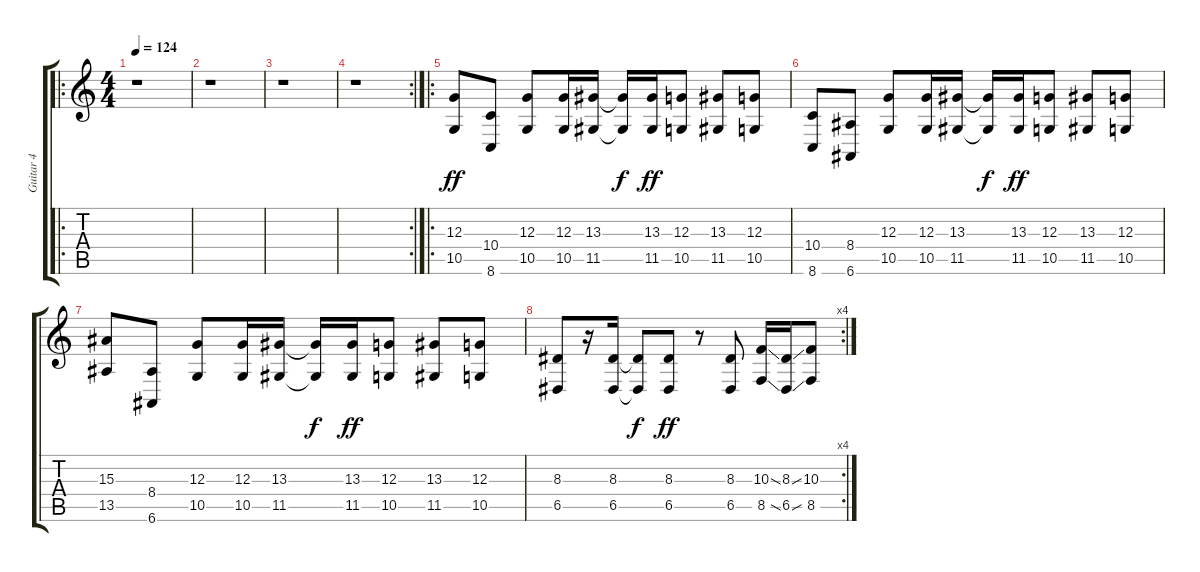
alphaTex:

\track ("Guitar 4" "Guitar 4") {instrument brasssection}
\staff {score tabs}
\tuning (E4 B3 G3 D3 A2 E2) {hide}
\ro
\ts (4 4)
\tempo 124
\clef g2
\ks c
r.1{dy ff} |
r.1 |
r.1 |
\rc 2
r.1 |
\ro
(12.3 10.5).8 (10.4 8.6).8 (12.3 10.5).8 (12.3 10.5).16 (13.3 11.5).16 (13.3{t} 11.5{t}).16{dy f} (13.3 11.5).16{dy ff} (12.3 10.5).8 (13.3 11.5).8 (12.3 10.5).8 |
(10.4 8.6).8 (8.4 6.6).8 (12.3 10.5).8 (12.3 10.5).16 (13.3 11.5).16 (13.3{t} 11.5{t}).16{dy f} (13.3 11.5).16{dy ff} (12.3 10.5).8 (13.3 11.5).8 (12.3 10.5).8 |
(15.3 13.5).8 (8.4 6.6).8 (12.3 10.5).8 (12.3 10.5).16 (13.3 11.5).16 (13.3{t} 11.5{t}).16{dy f} (13.3 11.5).16{dy ff} (12.3 10.5).8 (13.3 11.5).8 (12.3 10.5).8 |
\rc 4
(8.3 6.5).8 r.16 (8.3 6.5).16 (8.3{t} 6.5{t}).8{dy f} (8.3 6.5).8{dy ff} r.8 (8.3 6.5).8 (10.3{ss} 8.5{ss}).16 (8.3{ss} 6.5{ss}).16 (10.3 8.5).8
